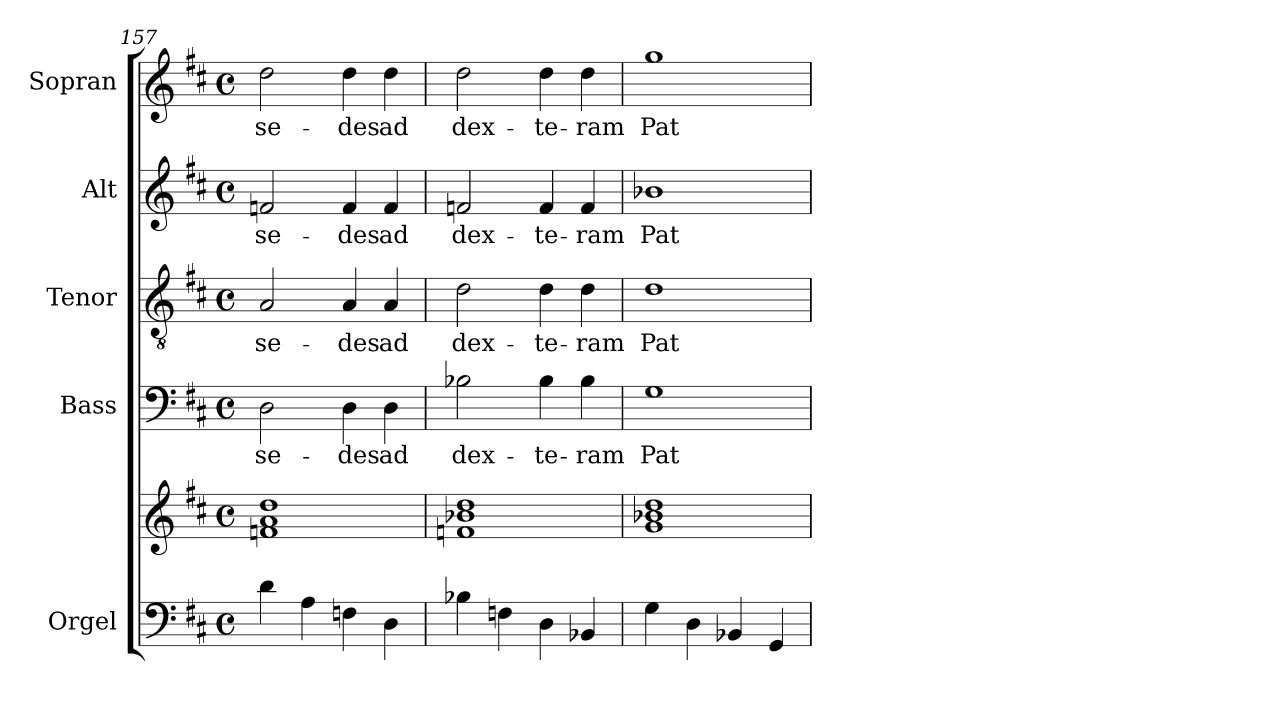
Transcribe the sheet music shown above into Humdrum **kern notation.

**kern	**kern	**kern	**text	**kern	**text	**kern	**text	**kern	**text
*part5	*part5	*part4	*part4	*part3	*part3	*part2	*part2	*part1	*part1
*staff6	*staff5	*staff4	*staff4	*staff3	*staff3	*staff2	*staff2	*staff1	*staff1
*I"Orgel	*	*I"Bass	*	*I"Tenor	*	*I"Alt	*	*I"Sopran	*
*I'Org.	*	*I'B.	*	*I'T.	*	*I'A.	*	*I'S.	*
*clefF4	*clefG2	*clefF4	*	*clefGv2	*	*clefG2	*	*clefG2	*
*k[f#c#]	*k[f#c#]	*k[f#c#]	*	*k[f#c#]	*	*k[f#c#]	*	*k[f#c#]	*
*D:	*D:	*D:	*	*D:	*	*D:	*	*D:	*
*M4/4	*M4/4	*M4/4	*	*M4/4	*	*M4/4	*	*M4/4	*
*met(c)	*met(c)	*met(c)	*	*met(c)	*	*met(c)	*	*met(c)	*
=157	=157	=157	=157	=157	=157	=157	=157	=157	=157
!	!	!	!LO:LY:b	!	!LO:LY:b	!	!LO:LY:b	!	!LO:LY:b
4d\	1fn 1a 1dd	2D\	se-	2A/	se-	2fn/	se-	2dd\	se-
4A\	.	.	.	.	.	.	.	.	.
!	!	!	!LO:LY:b	!	!LO:LY:b	!	!LO:LY:b	!	!LO:LY:b
4Fn\	.	4D\	-des	4A/	-des	4f/	-des	4dd\	-des
!	!	!	!LO:LY:b	!	!LO:LY:b	!	!LO:LY:b	!	!LO:LY:b
4D\	.	4D\	ad	4A/	ad	4f/	ad	4dd\	ad
=158	=158	=158	=158	=158	=158	=158	=158	=158	=158
!	!	!	!LO:LY:b	!	!LO:LY:b	!	!LO:LY:b	!	!LO:LY:b
4B-X\	1fn 1b-X 1dd	2B-X\	dex-	2d\	dex-	2fn/	dex-	2dd\	dex-
4Fn\	.	.	.	.	.	.	.	.	.
!	!	!	!LO:LY:b	!	!LO:LY:b	!	!LO:LY:b	!	!LO:LY:b
4D\	.	4B-\	-te-	4d\	-te-	4f/	-te-	4dd\	-te-
!	!	!	!LO:LY:b	!	!LO:LY:b	!	!LO:LY:b	!	!LO:LY:b
4BB-X/	.	4B-\	-ram	4d\	-ram	4f/	-ram	4dd\	-ram
=159	=159	=159	=159	=159	=159	=159	=159	=159	=159
!	!	!	!LO:LY:b	!	!LO:LY:b	!	!LO:LY:b	!	!LO:LY:b
4G\	1g 1b-X 1dd	1G	Pat-	1d	Pat-	1b-X	Pat-	1gg	Pat-
4D\	.	.	.	.	.	.	.	.	.
4BB-X/	.	.	.	.	.	.	.	.	.
4GG/	.	.	.	.	.	.	.	.	.
=	=	=	=	=	=	=	=	=	=
*-	*-	*-	*-	*-	*-	*-	*-	*-	*-
